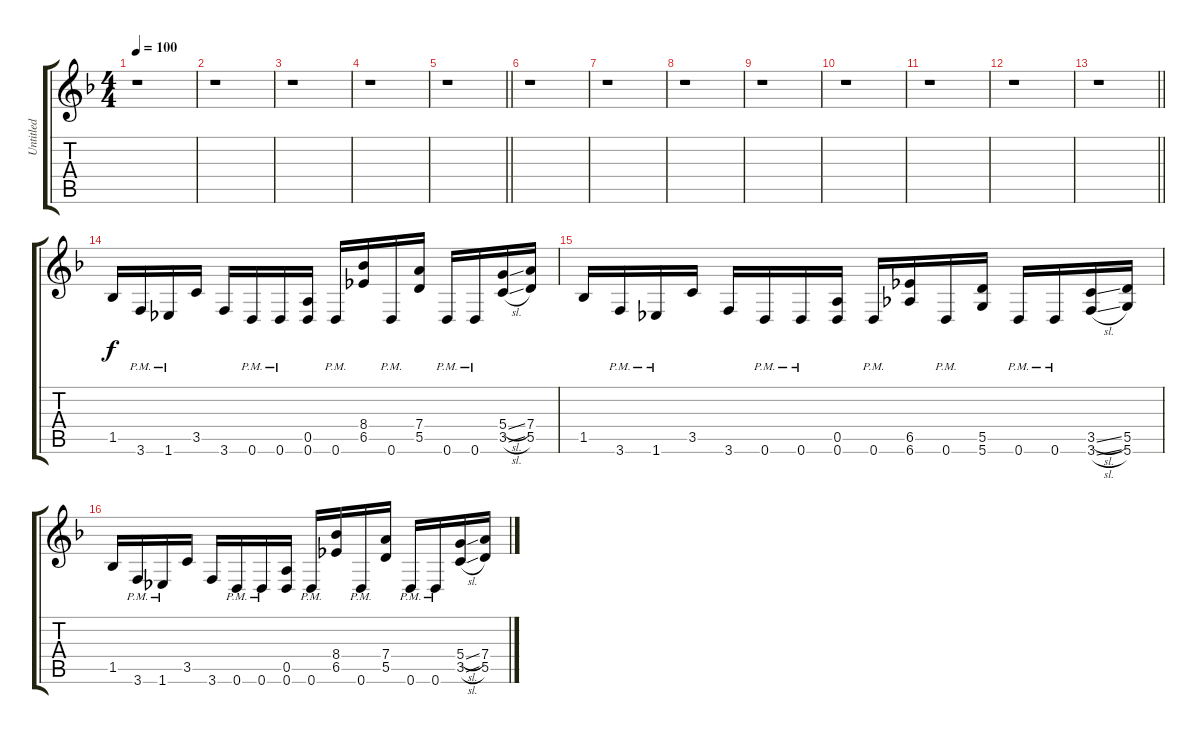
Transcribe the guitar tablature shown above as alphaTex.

\track ("Untitled" "Untitled") {instrument overdrivenguitar}
\staff {score tabs}
\tuning (E4 B3 G3 D3 A2 D2) {hide}
\ts (4 4)
\tempo 100
\clef g2
\ks f
r.1{dy f} |
r.1 |
r.1 |
r.1 |
\barLineRight lightlight
r.1 |
r.1 |
r.1 |
r.1 |
r.1 |
r.1 |
r.1 |
r.1 |
\barLineRight lightlight
r.1 |
1.5.16 3.6{pm}.16 1.6{pm}.16 3.5.16 3.6.16 0.6{pm}.16 0.6{pm}.16 (0.5 0.6).16 0.6{pm}.16 (8.4 6.5).16 0.6{pm}.16 (7.4 5.5).16 0.6{pm}.16 0.6{pm}.16 (5.4{sl} 3.5{sl}).16 (7.4 5.5).16 |
1.5.16 3.6{pm}.16 1.6{pm}.16 3.5.16 3.6.16 0.6{pm}.16 0.6{pm}.16 (0.5 0.6).16 0.6{pm}.16 (6.5 6.6).16 0.6{pm}.16 (5.5 5.6).16 0.6{pm}.16 0.6{pm}.16 (3.5{sl} 3.6{sl}).16 (5.5 5.6).16 |
1.5.16 3.6{pm}.16 1.6{pm}.16 3.5.16 3.6.16 0.6{pm}.16 0.6{pm}.16 (0.5 0.6).16 0.6{pm}.16 (8.4 6.5).16 0.6{pm}.16 (7.4 5.5).16 0.6{pm}.16 0.6{pm}.16 (5.4{sl} 3.5{sl}).16 (7.4 5.5).16
